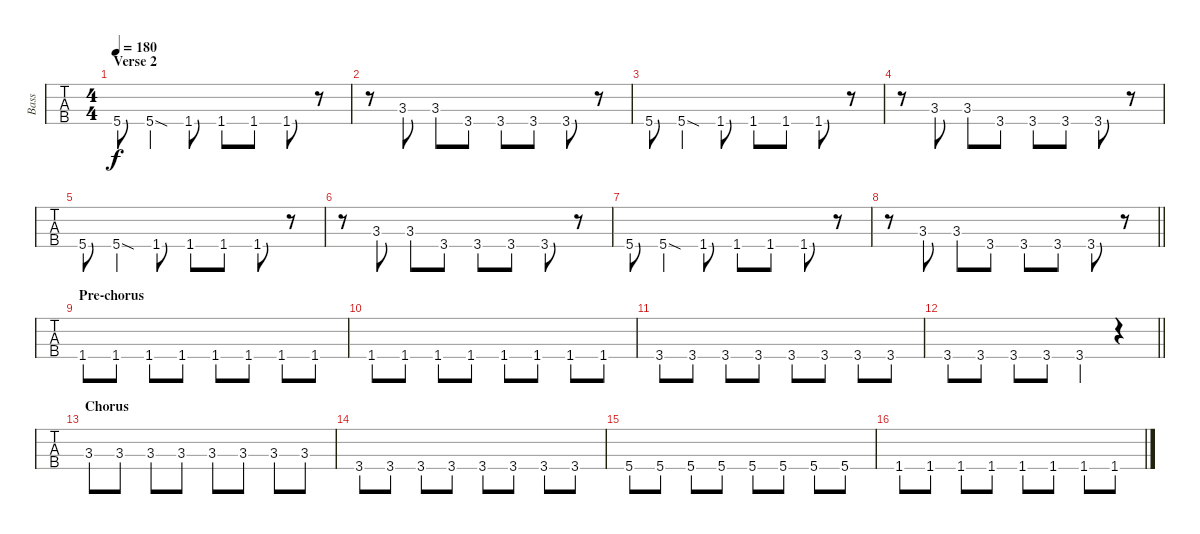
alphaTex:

\track ("Bass" "Bass") {instrument electricbassfinger}
\staff {tabs}
\tuning (G2 D2 A1 E1) {hide}
\ts (4 4)
\section ("" "Verse 2")
\tempo 180
\clef f4
\ks c
5.4.8{dy f} 5.4{sod}.4 1.4.8 1.4.8 1.4.8 1.4.8 r.8 |
r.8 3.3.8 3.3.8 3.4.8 3.4.8 3.4.8 3.4.8 r.8 |
5.4.8 5.4{sod}.4 1.4.8 1.4.8 1.4.8 1.4.8 r.8 |
r.8 3.3.8 3.3.8 3.4.8 3.4.8 3.4.8 3.4.8 r.8 |
5.4.8 5.4{sod}.4 1.4.8 1.4.8 1.4.8 1.4.8 r.8 |
r.8 3.3.8 3.3.8 3.4.8 3.4.8 3.4.8 3.4.8 r.8 |
5.4.8 5.4{sod}.4 1.4.8 1.4.8 1.4.8 1.4.8 r.8 |
\barLineRight lightlight
r.8 3.3.8 3.3.8 3.4.8 3.4.8 3.4.8 3.4.8 r.8 |
\section ("" "Pre-chorus")
1.4.8 1.4.8 1.4.8 1.4.8 1.4.8 1.4.8 1.4.8 1.4.8 |
1.4.8 1.4.8 1.4.8 1.4.8 1.4.8 1.4.8 1.4.8 1.4.8 |
3.4.8 3.4.8 3.4.8 3.4.8 3.4.8 3.4.8 3.4.8 3.4.8 |
\barLineRight lightlight
3.4.8 3.4.8 3.4.8 3.4.8 3.4.4 r.4 |
\section ("" "Chorus")
3.3.8 3.3.8 3.3.8 3.3.8 3.3.8 3.3.8 3.3.8 3.3.8 |
3.4.8 3.4.8 3.4.8 3.4.8 3.4.8 3.4.8 3.4.8 3.4.8 |
5.4.8 5.4.8 5.4.8 5.4.8 5.4.8 5.4.8 5.4.8 5.4.8 |
1.4.8 1.4.8 1.4.8 1.4.8 1.4.8 1.4.8 1.4.8 1.4.8
